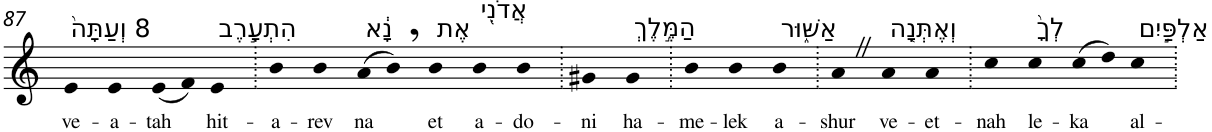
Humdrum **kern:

**kern	**text
*part1	*part1
*staff1	*staff1
*I"Piano	*
*I'Pno	*
!!LO:PB:g=z
*clefG2	*
*k[]	*
=87	=87
!LO:TX:a:t=8 וְעַתָּה֙	!
!	!LO:LY:b
4e	ve-
!	!LO:LY:b
4e	-a-
!	!LO:LY:b
(8e	-tah
8f)	.
!LO:TX:a:t=הִתְעָ֣רֶב	!
!	!LO:LY:b
4e	hit-
=88.	=88.
!	!LO:LY:b
4b	-a-
!	!LO:LY:b
4b	-rev
!LO:TX:a:t=נָ֔א	!
!	!LO:LY:b
(8a	na
8b,)	.
!LO:TX:a:t=אֶת	!
!	!LO:LY:b
4b	et
!LO:TX:a:t=אֲדֹנִ֖י	!
!	!LO:LY:b
4b	a-
!	!LO:LY:b
4b	-do-
=89.	=89.
!	!LO:LY:b
4g#X	-ni
!LO:TX:a:t=הַמֶּ֣לֶךְ	!
!	!LO:LY:b
4g#	ha-
=90.	=90.
!	!LO:LY:b
4b	-me-
!	!LO:LY:b
4b	-lek
!LO:TX:a:t=אַשּׁ֑וּר	!
!	!LO:LY:b
4b	a-
=91.	=91.
!	!LO:LY:b
4aZ	-shur
!LO:TX:a:t=וְאֶתְּנָ֤ה	!
!	!LO:LY:b
4a	ve-
!	!LO:LY:b
4a	-et-
=92.	=92.
!	!LO:LY:b
4cc	-nah
!LO:TX:a:t=לְךָ֙	!
!	!LO:LY:b
4cc	le-
!	!LO:LY:b
(8cc	-ka
8dd)	.
!LO:TX:a:t=אַלְפַּ֣יִם	!
!	!LO:LY:b
4cc	al-
=.	=.
*-	*-
